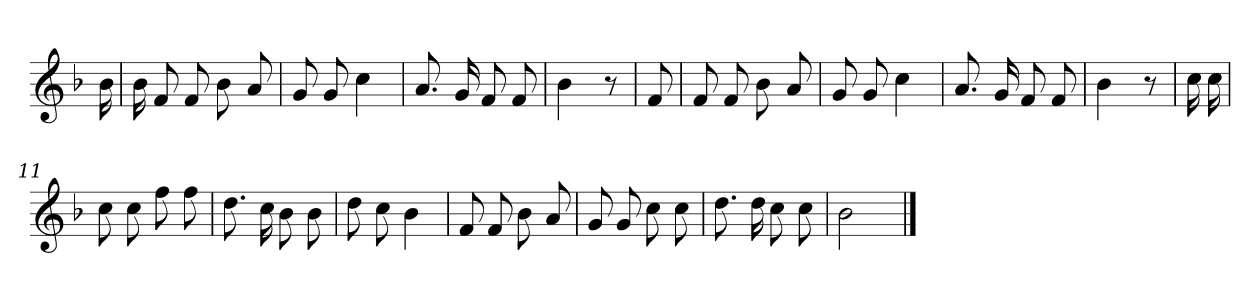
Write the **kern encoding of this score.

**kern
*part1
*staff1
*clefG2
*k[b-]
=
16b-
=1
16b-
8f
8f
8b-
8a
=2
8g
8g
4cc
=3
8.a
16g
8f
8f
=4
4b-
8r
=5
8f
=6
8f
8f
8b-
8a
=7
8g
8g
4cc
=8
8.a
16g
8f
8f
=9
4b-
8r
=10
16cc
16cc
=11
8cc
8cc
8ff
8ff
=12
8.dd
16cc
8b-
8b-
=13
8dd
8cc
4b-
=14
8f
8f
8b-
8a
=15
8g
8g
8cc
8cc
=16
8.dd
16dd
8cc
8cc
=17
2b-
==
*-
